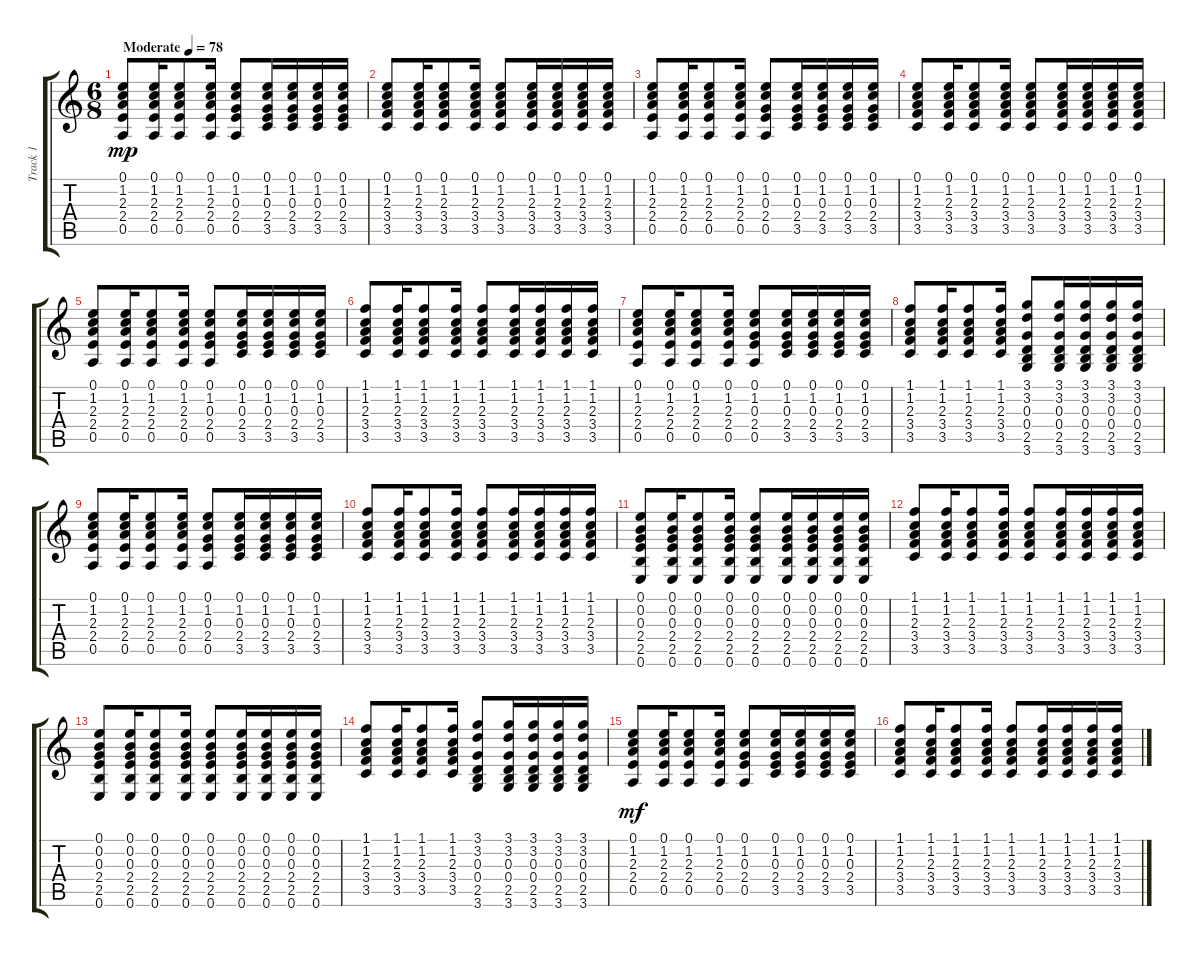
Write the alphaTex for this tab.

\track ("Track 1" "Track 1") {instrument acousticguitarsteel}
\staff {score tabs}
\tuning (E4 B3 G3 D3 A2 E2) {hide}
\ts (6 8)
\tempo (78 "Moderate")
\clef g2
\ks c
(0.1 1.2 2.3 2.4 0.5).8{dy mp instrument acousticguitarsteel} (0.1 1.2 2.3 2.4 0.5).16 (0.1 1.2 2.3 2.4 0.5).8 (0.1 1.2 2.3 2.4 0.5).16 (0.1 1.2 0.3 2.4 0.5).8 (0.1 1.2 0.3 2.4 3.5).16 (0.1 1.2 0.3 2.4 3.5).16 (0.1 1.2 0.3 2.4 3.5).16 (0.1 1.2 0.3 2.4 3.5).16 |
(0.1 1.2 2.3 3.4 3.5).8 (0.1 1.2 2.3 3.4 3.5).16 (0.1 1.2 2.3 3.4 3.5).8 (0.1 1.2 2.3 3.4 3.5).16 (0.1 1.2 2.3 3.4 3.5).8 (0.1 1.2 2.3 3.4 3.5).16 (0.1 1.2 2.3 3.4 3.5).16 (0.1 1.2 2.3 3.4 3.5).16 (0.1 1.2 2.3 3.4 3.5).16 |
(0.1 1.2 2.3 2.4 0.5).8 (0.1 1.2 2.3 2.4 0.5).16 (0.1 1.2 2.3 2.4 0.5).8 (0.1 1.2 2.3 2.4 0.5).16 (0.1 1.2 0.3 2.4 0.5).8 (0.1 1.2 0.3 2.4 3.5).16 (0.1 1.2 0.3 2.4 3.5).16 (0.1 1.2 0.3 2.4 3.5).16 (0.1 1.2 0.3 2.4 3.5).16 |
(0.1 1.2 2.3 3.4 3.5).8 (0.1 1.2 2.3 3.4 3.5).16 (0.1 1.2 2.3 3.4 3.5).8 (0.1 1.2 2.3 3.4 3.5).16 (0.1 1.2 2.3 3.4 3.5).8 (0.1 1.2 2.3 3.4 3.5).16 (0.1 1.2 2.3 3.4 3.5).16 (0.1 1.2 2.3 3.4 3.5).16 (0.1 1.2 2.3 3.4 3.5).16 |
(0.1 1.2 2.3 2.4 0.5).8 (0.1 1.2 2.3 2.4 0.5).16 (0.1 1.2 2.3 2.4 0.5).8 (0.1 1.2 2.3 2.4 0.5).16 (0.1 1.2 0.3 2.4 0.5).8 (0.1 1.2 0.3 2.4 3.5).16 (0.1 1.2 0.3 2.4 3.5).16 (0.1 1.2 0.3 2.4 3.5).16 (0.1 1.2 0.3 2.4 3.5).16 |
(1.1 1.2 2.3 3.4 3.5).8 (1.1 1.2 2.3 3.4 3.5).16 (1.1 1.2 2.3 3.4 3.5).8 (1.1 1.2 2.3 3.4 3.5).16 (1.1 1.2 2.3 3.4 3.5).8 (1.1 1.2 2.3 3.4 3.5).16 (1.1 1.2 2.3 3.4 3.5).16 (1.1 1.2 2.3 3.4 3.5).16 (1.1 1.2 2.3 3.4 3.5).16 |
(0.1 1.2 2.3 2.4 0.5).8 (0.1 1.2 2.3 2.4 0.5).16 (0.1 1.2 2.3 2.4 0.5).8 (0.1 1.2 2.3 2.4 0.5).16 (0.1 1.2 0.3 2.4 0.5).8 (0.1 1.2 0.3 2.4 3.5).16 (0.1 1.2 0.3 2.4 3.5).16 (0.1 1.2 0.3 2.4 3.5).16 (0.1 1.2 0.3 2.4 3.5).16 |
(1.1 1.2 2.3 3.4 3.5).8 (1.1 1.2 2.3 3.4 3.5).16 (1.1 1.2 2.3 3.4 3.5).8 (1.1 1.2 2.3 3.4 3.5).16 (3.1 3.2 0.3 0.4 2.5 3.6).8 (3.1 3.2 0.3 0.4 2.5 3.6).16 (3.1 3.2 0.3 0.4 2.5 3.6).16 (3.1 3.2 0.3 0.4 2.5 3.6).16 (3.1 3.2 0.3 0.4 2.5 3.6).16 |
(0.1 1.2 2.3 2.4 0.5).8 (0.1 1.2 2.3 2.4 0.5).16 (0.1 1.2 2.3 2.4 0.5).8 (0.1 1.2 2.3 2.4 0.5).16 (0.1 1.2 0.3 2.4 0.5).8 (0.1 1.2 0.3 2.4 3.5).16 (0.1 1.2 0.3 2.4 3.5).16 (0.1 1.2 0.3 2.4 3.5).16 (0.1 1.2 0.3 2.4 3.5).16 |
(1.1 1.2 2.3 3.4 3.5).8 (1.1 1.2 2.3 3.4 3.5).16 (1.1 1.2 2.3 3.4 3.5).8 (1.1 1.2 2.3 3.4 3.5).16 (1.1 1.2 2.3 3.4 3.5).8 (1.1 1.2 2.3 3.4 3.5).16 (1.1 1.2 2.3 3.4 3.5).16 (1.1 1.2 2.3 3.4 3.5).16 (1.1 1.2 2.3 3.4 3.5).16 |
(0.1 0.2 0.3 2.4 2.5 0.6).8 (0.1 0.2 0.3 2.4 2.5 0.6).16 (0.1 0.2 0.3 2.4 2.5 0.6).8 (0.1 0.2 0.3 2.4 2.5 0.6).16 (0.1 0.2 0.3 2.4 2.5 0.6).8 (0.1 0.2 0.3 2.4 2.5 0.6).16 (0.1 0.2 0.3 2.4 2.5 0.6).16 (0.1 0.2 0.3 2.4 2.5 0.6).16 (0.1 0.2 0.3 2.4 2.5 0.6).16 |
(1.1 1.2 2.3 3.4 3.5).8 (1.1 1.2 2.3 3.4 3.5).16 (1.1 1.2 2.3 3.4 3.5).8 (1.1 1.2 2.3 3.4 3.5).16 (1.1 1.2 2.3 3.4 3.5).8 (1.1 1.2 2.3 3.4 3.5).16 (1.1 1.2 2.3 3.4 3.5).16 (1.1 1.2 2.3 3.4 3.5).16 (1.1 1.2 2.3 3.4 3.5).16 |
(0.1 0.2 0.3 2.4 2.5 0.6).8 (0.1 0.2 0.3 2.4 2.5 0.6).16 (0.1 0.2 0.3 2.4 2.5 0.6).8 (0.1 0.2 0.3 2.4 2.5 0.6).16 (0.1 0.2 0.3 2.4 2.5 0.6).8 (0.1 0.2 0.3 2.4 2.5 0.6).16 (0.1 0.2 0.3 2.4 2.5 0.6).16 (0.1 0.2 0.3 2.4 2.5 0.6).16 (0.1 0.2 0.3 2.4 2.5 0.6).16 |
(1.1 1.2 2.3 3.4 3.5).8 (1.1 1.2 2.3 3.4 3.5).16 (1.1 1.2 2.3 3.4 3.5).8 (1.1 1.2 2.3 3.4 3.5).16 (3.1 3.2 0.3 0.4 2.5 3.6).8 (3.1 3.2 0.3 0.4 2.5 3.6).16 (3.1 3.2 0.3 0.4 2.5 3.6).16 (3.1 3.2 0.3 0.4 2.5 3.6).16 (3.1 3.2 0.3 0.4 2.5 3.6).16 |
(0.1 1.2 2.3 2.4 0.5).8{dy mf} (0.1 1.2 2.3 2.4 0.5).16 (0.1 1.2 2.3 2.4 0.5).8 (0.1 1.2 2.3 2.4 0.5).16 (0.1 1.2 0.3 2.4 0.5).8 (0.1 1.2 0.3 2.4 3.5).16 (0.1 1.2 0.3 2.4 3.5).16 (0.1 1.2 0.3 2.4 3.5).16 (0.1 1.2 0.3 2.4 3.5).16 |
(1.1 1.2 2.3 3.4 3.5).8 (1.1 1.2 2.3 3.4 3.5).16 (1.1 1.2 2.3 3.4 3.5).8 (1.1 1.2 2.3 3.4 3.5).16 (1.1 1.2 2.3 3.4 3.5).8 (1.1 1.2 2.3 3.4 3.5).16 (1.1 1.2 2.3 3.4 3.5).16 (1.1 1.2 2.3 3.4 3.5).16 (1.1 1.2 2.3 3.4 3.5).16
